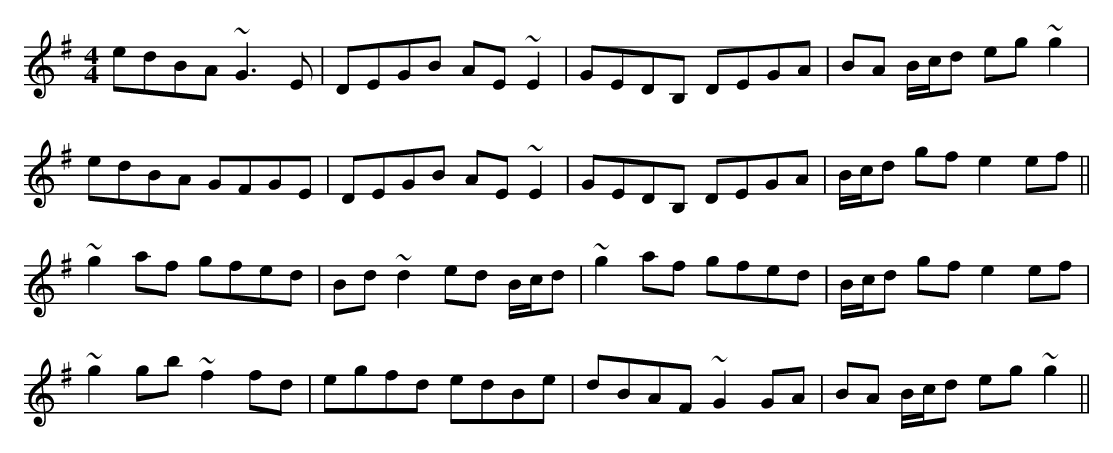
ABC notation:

X:1
M:4/4
K:G
edBA ~G3E|DEGB AE ~E2|GEDB, DEGA|BA B/c/d eg~g2|
edBA GFGE|DEGB AE ~E2|GEDB, DEGA|B/c/d gf e2 ef||
~g2 af gfed|Bd~d2 ed B/c/d|~g2 af gfed|B/c/d gf e2 ef|
~g2 gb ~f2 fd|egfd edBe|dBAF ~G2GA|BA B/c/d eg~g2||
